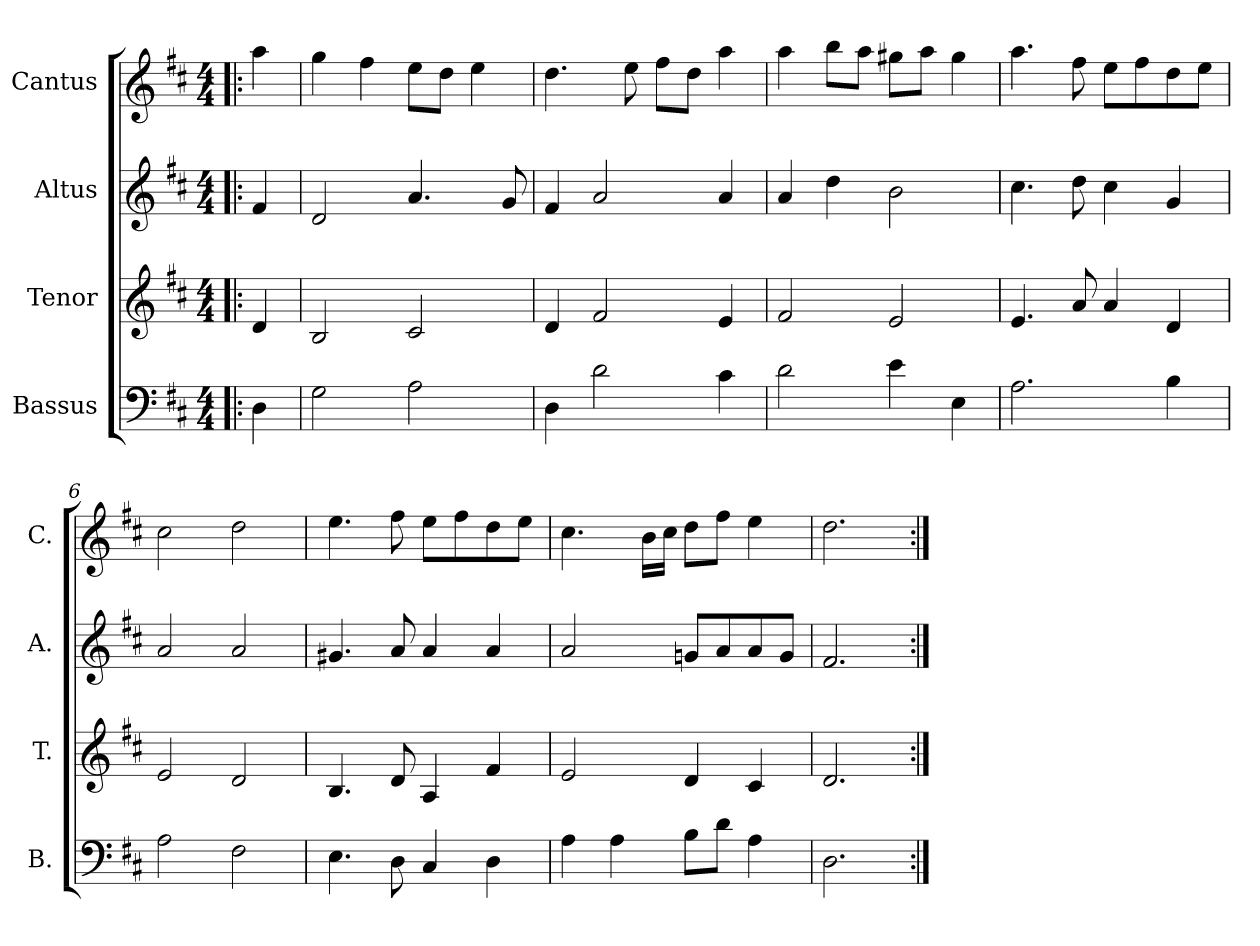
**kern	**kern	**kern	**kern
*part4	*part3	*part2	*part1
*staff4	*staff3	*staff2	*staff1
*I"Bassus	*I"Tenor	*I"Altus	*I"Cantus
*I'B.	*I'T.	*I'A.	*I'C.
*clefF4	*clefG2	*clefG2	*clefG2
*k[f#c#]	*k[f#c#]	*k[f#c#]	*k[f#c#]
*D:	*D:	*D:	*D:
*M4/4	*M4/4	*M4/4	*M4/4
=1!|:	=1!|:	=1!|:	=1!|:
4D\	4d/	4f#/	4aa\
=2	=2	=2	=2
2G\	2B/	2d/	4gg\
.	.	.	4ff#\
2A\	2c#/	4.a/	8ee\L
.	.	.	8dd\J
.	.	.	4ee\
.	.	8g/	.
=3	=3	=3	=3
4D\	4d/	4f#/	4.dd\
2d\	2f#/	2a/	.
.	.	.	8ee\
.	.	.	8ff#\L
.	.	.	8dd\J
4c#\	4e/	4a/	4aa\
=4	=4	=4	=4
2d\	2f#/	4a/	4aa\
.	.	4dd\	8bb\L
.	.	.	8aa\J
4e\	2e/	2b\	8gg#X\L
.	.	.	8aa\J
4E\	.	.	4gg#\
=5	=5	=5	=5
2.A\	4.e/	4.cc#\	4.aa\
.	8a/	8dd\	8ff#\
.	4a/	4cc#\	8ee\L
.	.	.	8ff#\
4B\	4d/	4g/	8dd\
.	.	.	8ee\J
=6	=6	=6	=6
2A\	2e/	2a/	2cc#\
2F#\	2d/	2a/	2dd\
=7	=7	=7	=7
4.E\	4.B/	4.g#X/	4.ee\
8D\	8d/	8a/	8ff#\
4C#/	4A/	4a/	8ee\L
.	.	.	8ff#\
4D\	4f#/	4a/	8dd\
.	.	.	8ee\J
=8	=8	=8	=8
4A\	2e/	2a/	4.cc#\
4A\	.	.	.
.	.	.	16b\LL
.	.	.	16cc#\JJ
8B\L	4d/	8gn/L	8dd\L
8d\J	.	8a/	8ff#\J
4A\	4c#/	8a/	4ee\
.	.	8g/J	.
=9	=9	=9	=9
2.D\	2.d/	2.f#/	2.dd\
=:|!	=:|!	=:|!	=:|!
*-	*-	*-	*-
